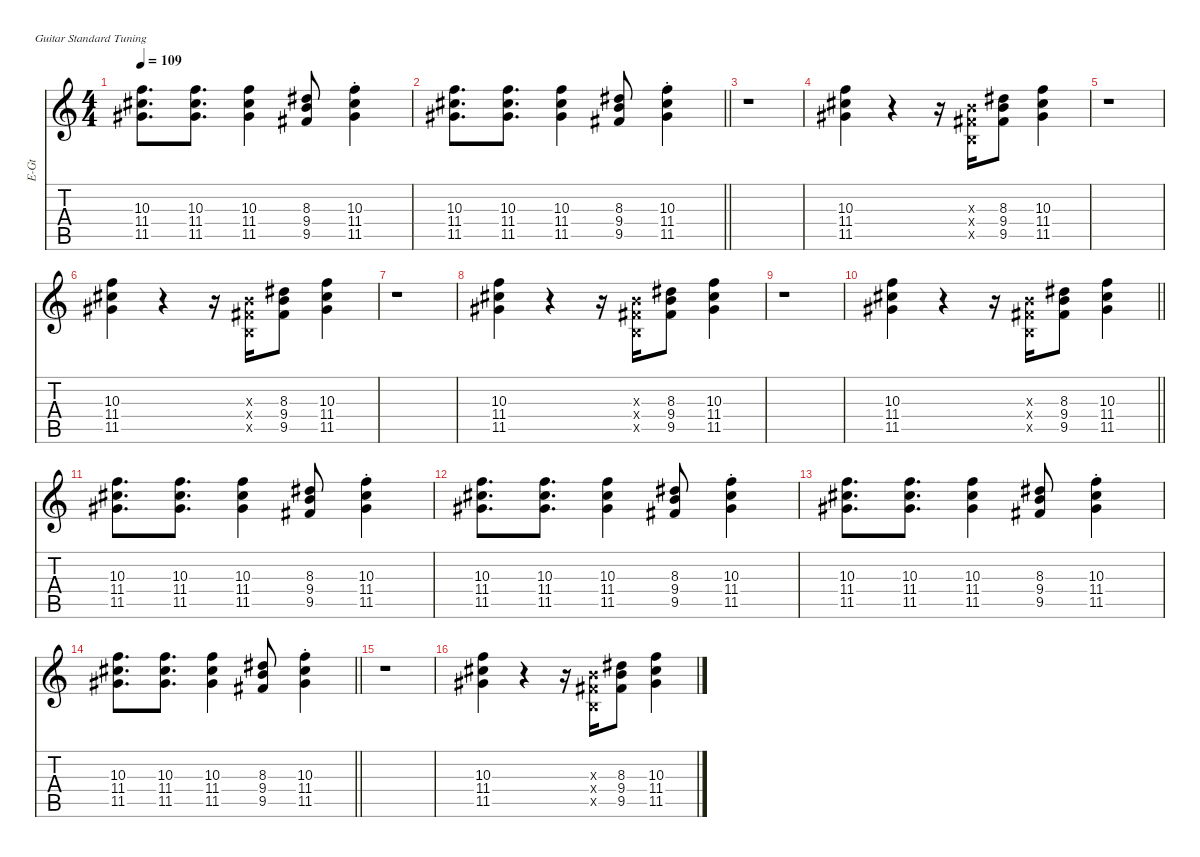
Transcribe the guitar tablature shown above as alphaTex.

\defaultSystemsLayout 4
\hideDynamics
\bracketExtendMode nobrackets
\otherSystemsTrackNameOrientation horizontal
\track ("Guitar2" "E-Gt") {instrument overdrivenguitar}
\staff {score tabs}
\tuning (E4 B3 G3 D3 A2 E2)
\ts (4 4)
\tempo 109
\clef g2
\ks c
(10.3 11.4{acc #} 11.5{acc #}).8{d dy mf beam Down} (10.3 11.4{acc #} 11.5{acc #}).8{d beam Down} (10.3 11.4{acc #} 11.5{acc #}).4{beam Down} (8.3{acc #} 9.4 9.5{acc #}).8{beam Up} (10.3{st} 11.4{st acc #} 11.5{st acc #}).4{beam Down} |
\barLineRight lightlight
(10.3 11.4{acc #} 11.5{acc #}).8{d beam Down} (10.3 11.4{acc #} 11.5{acc #}).8{d beam Down} (10.3 11.4{acc #} 11.5{acc #}).4{beam Down} (8.3{acc #} 9.4 9.5{acc #}).8{beam Up} (10.3{st} 11.4{st acc #} 11.5{st acc #}).4{beam Down} |
r.1{beam Down} |
(10.3 11.4{acc #} 11.5{acc #}).4{beam Down} r.4{beam Down} r.16{beam Down} (4.3{x} 4.4{x acc #} 2.5{x}).16{beam Up} (8.3{acc #} 9.4 9.5{acc #}).8{beam Up} (10.3 11.4{acc #} 11.5{acc #}).4{beam Down} |
r.1{beam Down} |
(10.3 11.4{acc #} 11.5{acc #}).4{beam Down} r.4{beam Down} r.16{beam Down} (4.3{x} 4.4{x acc #} 2.5{x}).16{beam Up} (8.3{acc #} 9.4 9.5{acc #}).8{beam Up} (10.3 11.4{acc #} 11.5{acc #}).4{beam Down} |
r.1{beam Down} |
(10.3 11.4{acc #} 11.5{acc #}).4{beam Down} r.4{beam Down} r.16{beam Down} (4.3{x} 4.4{x acc #} 2.5{x}).16{beam Up} (8.3{acc #} 9.4 9.5{acc #}).8{beam Up} (10.3 11.4{acc #} 11.5{acc #}).4{beam Down} |
r.1{beam Down} |
\barLineRight lightlight
(10.3 11.4{acc #} 11.5{acc #}).4{beam Down} r.4{beam Down} r.16{beam Down} (4.3{x} 4.4{x acc #} 2.5{x}).16{beam Up} (8.3{acc #} 9.4 9.5{acc #}).8{beam Up} (10.3 11.4{acc #} 11.5{acc #}).4{beam Down} |
(10.3 11.4{acc #} 11.5{acc #}).8{d beam Down} (10.3 11.4{acc #} 11.5{acc #}).8{d beam Down} (10.3 11.4{acc #} 11.5{acc #}).4{beam Down} (8.3{acc #} 9.4 9.5{acc #}).8{beam Up} (10.3{st} 11.4{st acc #} 11.5{st acc #}).4{beam Down} |
(10.3 11.4{acc #} 11.5{acc #}).8{d beam Down} (10.3 11.4{acc #} 11.5{acc #}).8{d beam Down} (10.3 11.4{acc #} 11.5{acc #}).4{beam Down} (8.3{acc #} 9.4 9.5{acc #}).8{beam Up} (10.3{st} 11.4{st acc #} 11.5{st acc #}).4{beam Down} |
(10.3 11.4{acc #} 11.5{acc #}).8{d beam Down} (10.3 11.4{acc #} 11.5{acc #}).8{d beam Down} (10.3 11.4{acc #} 11.5{acc #}).4{beam Down} (8.3{acc #} 9.4 9.5{acc #}).8{beam Up} (10.3{st} 11.4{st acc #} 11.5{st acc #}).4{beam Down} |
\barLineRight lightlight
(10.3 11.4{acc #} 11.5{acc #}).8{d beam Down} (10.3 11.4{acc #} 11.5{acc #}).8{d beam Down} (10.3 11.4{acc #} 11.5{acc #}).4{beam Down} (8.3{acc #} 9.4 9.5{acc #}).8{beam Up} (10.3{st} 11.4{st acc #} 11.5{st acc #}).4{beam Down} |
r.1{beam Down} |
(10.3 11.4{acc #} 11.5{acc #}).4{beam Down} r.4{beam Down} r.16{beam Down} (4.3{x} 4.4{x acc #} 2.5{x}).16{beam Up} (8.3{acc #} 9.4 9.5{acc #}).8{beam Up} (10.3 11.4{acc #} 11.5{acc #}).4{beam Down}
